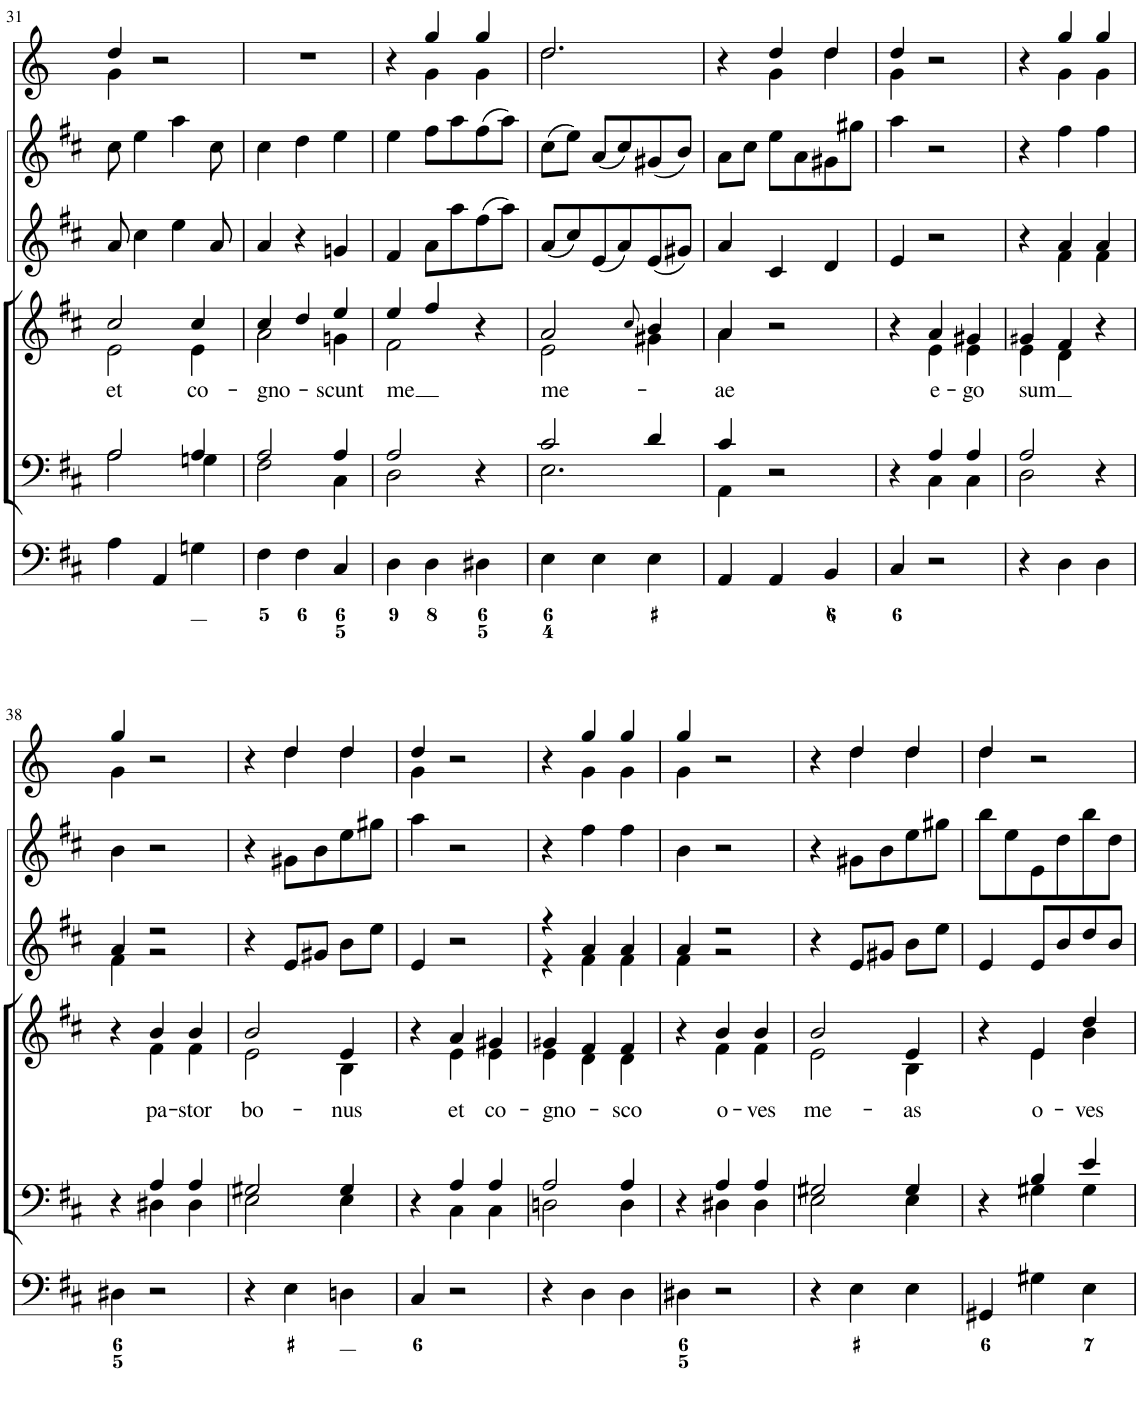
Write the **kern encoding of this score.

**kern	**kern	**kern	**text	**kern	**kern	**kern
*part6	*part5	*part4	*part4	*part3	*part2	*part1
*staff6	*staff5	*staff4	*staff4	*staff3	*staff2	*staff1
*I"Organ	*I"Voice	*I"Voice	*	*I"Violin	*I"Violini	*I"Corni in D
*	*	*	*	*I'Vln	*I'Vln	*
!!LO:PB:g=z
*clefF4	*clefF4	*clefG2	*	*clefG2	*clefG2	*clefG2
*	*	*	*	*	*	*Trd6c10
*k[f#c#]	*k[f#c#]	*k[f#c#]	*	*k[f#c#]	*k[f#c#]	*k[]
*M3/4	*M3/4	*M3/4	*	*M3/4	*M3/4	*M3/4
=31	=31	=31	=31	=31	=31	=31
*	*^	*	*	*	*	*
!	!	!	!	!LO:LY:b	!	!	!
*	*	*	*^	*	*	*	*^
4A\	2A/	2A\	2cc#/	2e\	et	8a/	8cc#\	4dd/	4g\
.	.	.	.	.	.	4cc#\	4ee\	.	.
4AA/	.	.	.	.	.	.	.	2r	2ryy
.	.	.	.	.	.	4ee\	4aa\	.	.
!	!	!	!	!	!LO:LY:b	!	!	!	!
4Gn\	4A/	4Gn\	4cc#/	4e\	co-	.	.	.	.
.	.	.	.	.	.	8a/	8cc#\	.	.
*	*	*	*	*	*	*	*	*v	*v
=32	=32	=32	=32	=32	=32	=32	=32	=32
!	!	!	!	!	!LO:LY:b	!	!	!
4F#\	2A/	2F#\	4cc#/	2a\	-gno-	4a/	4cc#\	2.r
4F#\	.	.	4dd/	.	.	4r	4dd\	.
!	!	!	!	!	!LO:LY:b	!	!	!
4C#/	4A/	4C#\	4ee/	4gn\	-scunt	4gn/	4ee\	.
=33	=33	=33	=33	=33	=33	=33	=33	=33
!	!	!	!	!	!LO:LY:b	!	!	!
*	*	*	*	*	*	*	*	*^
4D\	2A/	2D\	4ee/	2f#\	me	4f#/	4ee\	4r	4ryy
4D\	.	.	4ff#/	.	.	8a\L	8ff#\L	4gg/	4g\
.	.	.	.	.	.	8aa\	8aa\	.	.
4D#X\	4r	4ryy	4r	4ryy	.	(8ff#\	(8ff#\	4gg/	4g\
.	.	.	.	.	.	8aa\J)	8aa\J)	.	.
=34	=34	=34	=34	=34	=34	=34	=34	=34	=34
!	!	!	!	!	!LO:LY:b	!	!	!	!
4E\	2c#/	2.E\	2a/	2e\	me-	(8a/L	(8cc#\L	2.dd/	2.dd\
.	.	.	.	.	.	8cc#/)	8ee\J)	.	.
4E\	.	.	.	.	.	(8e/	(8a/L	.	.
.	.	.	.	.	.	8a/)	8cc#/)	.	.
.	.	.	8qcc#/	.	.	.	.	.	.
4E\	4d/	.	4b/	4g#X\	.	(8e/	(8g#X/	.	.
.	.	.	.	.	.	8g#X/J)	8b/J)	.	.
=35	=35	=35	=35	=35	=35	=35	=35	=35	=35
!	!	!	!	!	!LO:LY:b	!	!	!	!
4AA/	4c#/	4AA\	4a/	4a\	-ae	4a/	8a\L	4r	4ryy
.	.	.	.	.	.	.	8cc#\J	.	.
4AA/	2r	2ryy	2r	2ryy	.	4c#/	8ee\L	4dd/	4g\
.	.	.	.	.	.	.	8a\	.	.
4BB/	.	.	.	.	.	4d/	8g#X\	4dd/	4dd\
.	.	.	.	.	.	.	8gg#X\J	.	.
=36	=36	=36	=36	=36	=36	=36	=36	=36	=36
4C#/	4r	4ryy	4r	4ryy	.	4e/	4aa\	4dd/	4g\
!	!	!	!	!	!LO:LY:b	!	!	!	!
2r	4A/	4C#\	4a/	4e\	e-	2r	2r	2r	2ryy
!	!	!	!	!	!LO:LY:b	!	!	!	!
.	4A/	4C#\	4g#X/	4e\	-go	.	.	.	.
=37	=37	=37	=37	=37	=37	=37	=37	=37	=37
!	!	!	!	!	!LO:LY:b	!	!	!	!
*	*	*	*	*	*	*^	*	*	*
4r	2A/	2D\	4g#X/	4e\	sum	4r	4ryy	4r	4r	4ryy
4D\	.	.	4f#/	4d\	.	4a/	4f#\	4ff#\	4gg/	4g\
4D\	4r	4ryy	4r	4ryy	.	4a/	4f#\	4ff#\	4gg/	4g\
!!LO:LB:g=z	!!
=38	=38	=38	=38	=38	=38	=38	=38	=38	=38	=38
4D#X\	4r	4ryy	4r	4ryy	.	4a/	4f#\	4b\	4gg/	4g\
!	!	!	!	!	!LO:LY:b	!	!	!	!	!
2r	4A/	4D#X\	4b/	4f#\	pa-	2r	2r	2r	2r	2ryy
!	!	!	!	!	!LO:LY:b	!	!	!	!	!
.	4A/	4D#\	4b/	4f#\	-stor	.	.	.	.	.
*	*	*	*	*	*	*v	*v	*	*	*
=39	=39	=39	=39	=39	=39	=39	=39	=39	=39
!	!	!	!	!	!LO:LY:b	!	!	!	!
4r	2G#X/	2E\	2b/	2e\	bo-	4r	4r	4r	4ryy
4E\	.	.	.	.	.	8e/L	8g#X\L	4dd/	4dd\
.	.	.	.	.	.	8g#X/J	8b\	.	.
!	!	!	!	!	!LO:LY:b	!	!	!	!
4Dn\	4G#/	4E\	4e/	4B\	-nus	8b\L	8ee\	4dd/	4dd\
.	.	.	.	.	.	8ee\J	8gg#X\J	.	.
=40	=40	=40	=40	=40	=40	=40	=40	=40	=40
4C#/	4r	4ryy	4r	4ryy	.	4e/	4aa\	4dd/	4g\
!	!	!	!	!	!LO:LY:b	!	!	!	!
2r	4A/	4C#\	4a/	4e\	et	2r	2r	2r	2ryy
!	!	!	!	!	!LO:LY:b	!	!	!	!
.	4A/	4C#\	4g#X/	4e\	co-	.	.	.	.
=41	=41	=41	=41	=41	=41	=41	=41	=41	=41
!	!	!	!	!	!LO:LY:b	!	!	!	!
*	*	*	*	*	*	*^	*	*	*
4r	2A/	2Dn\	4g#X/	4e\	-gno-	4r	4r	4r	4r	4ryy
4D\	.	.	4f#/	4d\	.	4a/	4f#\	4ff#\	4gg/	4g\
!	!	!	!	!	!LO:LY:b	!	!	!	!	!
4D\	4A/	4D\	4f#/	4d\	-sco	4a/	4f#\	4ff#\	4gg/	4g\
=42	=42	=42	=42	=42	=42	=42	=42	=42	=42	=42
4D#X\	4r	4ryy	4r	4ryy	.	4a/	4f#\	4b\	4gg/	4g\
!	!	!	!	!	!LO:LY:b	!	!	!	!	!
2r	4A/	4D#X\	4b/	4f#\	o-	2r	2r	2r	2r	2ryy
!	!	!	!	!	!LO:LY:b	!	!	!	!	!
.	4A/	4D#\	4b/	4f#\	ves	.	.	.	.	.
*	*	*	*	*	*	*v	*v	*	*	*
=43	=43	=43	=43	=43	=43	=43	=43	=43	=43
!	!	!	!	!	!LO:LY:b	!	!	!	!
4r	2G#X/	2E\	2b/	2e\	me-	4r	4r	4r	4ryy
4E\	.	.	.	.	.	8e/L	8g#X\L	4dd/	4dd\
.	.	.	.	.	.	8g#X/J	8b\	.	.
!	!	!	!	!	!LO:LY:b	!	!	!	!
4E\	4G#/	4E\	4e/	4B\	-as	8b\L	8ee\	4dd/	4dd\
.	.	.	.	.	.	8ee\J	8gg#X\J	.	.
=44	=44	=44	=44	=44	=44	=44	=44	=44	=44
4GG#X/	4r	4ryy	4r	4ryy	.	4e/	8bb\L	4dd/	4dd\
.	.	.	.	.	.	.	8ee\	.	.
!	!	!	!	!	!LO:LY:b	!	!	!	!
4G#X\	4B/	4G#X\	4e/	4e\	o-	8e/L	8e\	2r	2ryy
.	.	.	.	.	.	8b/	8dd\	.	.
!	!	!	!	!	!LO:LY:b	!	!	!	!
4E\	4e/	4G#\	4dd/	4b\	-ves	8dd/	8bb\	.	.
.	.	.	.	.	.	8b/J	8dd\J	.	.
*	*v	*v	*	*	*	*	*	*v	*v
*	*	*v	*v	*	*	*	*
=	=	=	=	=	=	=
*-	*-	*-	*-	*-	*-	*-
